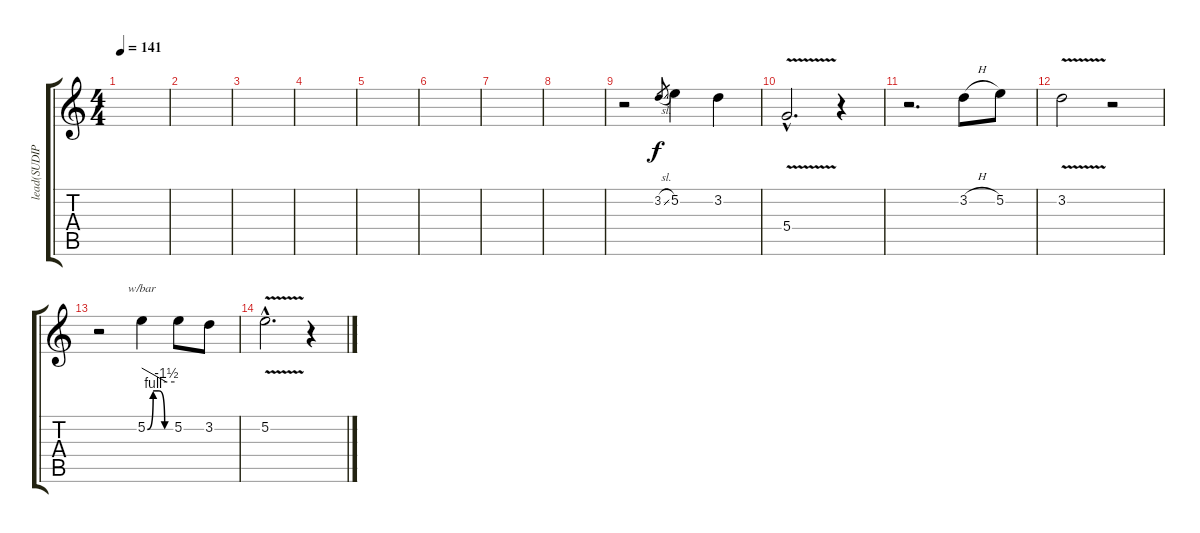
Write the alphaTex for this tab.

\track ("lead(SUDIP)" "lead(SUDIP") {instrument overdrivenguitar}
\staff {score tabs}
\tuning (E4 B3 G3 D3 A2 E2) {hide}
\ts (4 4)
\tempo 141
\clef g2
\ks c
|
|
|
|
|
|
|
|
r.2 3.2{sl}.8{gr} 5.2.4 3.2.4 |
5.4{v hac}.2{d} r.4 |
r.2{d} 3.2{h}.8 5.2.8 |
3.2{v}.2 r.2 |
r.2 5.2{be (custom 0 0 15 4 30 4 45 0 60 0)}.4{tbe (custom default 0 0 45 -6 60 -6)} 5.2.8 3.2.8 |
5.2{v hac}.2{d} r.4
